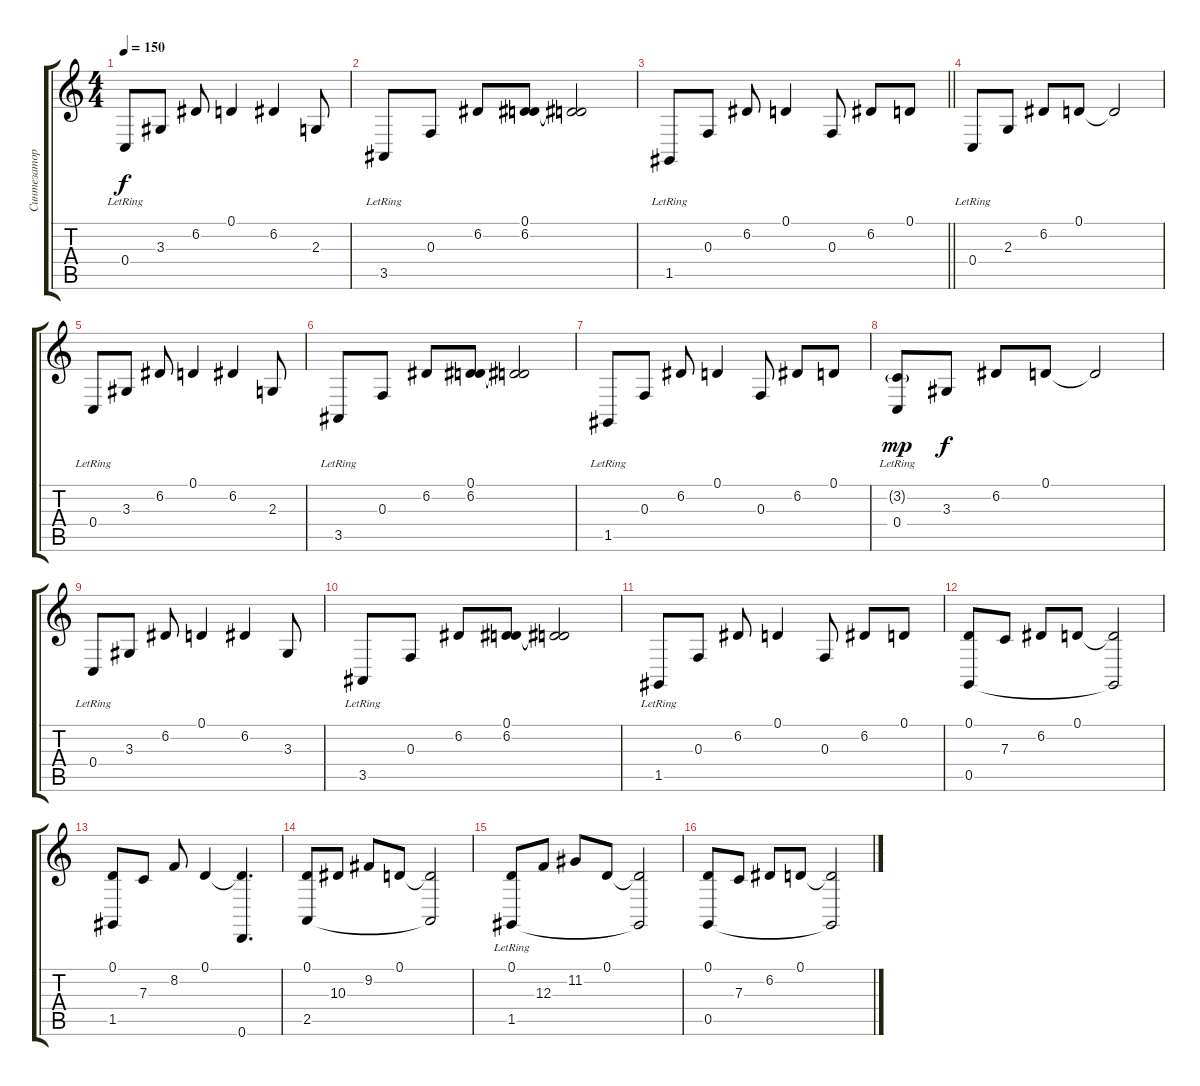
\track ("Синтезатор" "Синтезатор") {instrument brightacousticpiano}
\staff {score tabs}
\tuning (D4 A3 F3 C3 G2 D2) {hide}
\ts (4 4)
\tempo 150
\clef g2
\ks c
0.4{lr}.8{dy f} 3.3.8 6.2.8 0.1.4 6.2.4 2.3.8 |
3.5{lr}.8 0.3.8 6.2.8 (0.1 6.2).8 (0.1{t} 6.2{t}).2 |
\barLineRight lightlight
1.5{lr}.8 0.3.8 6.2.8 0.1.4 0.3.8 6.2.8 0.1.8 |
0.4{lr}.8 2.3.8 6.2.8 0.1.8 0.1{t}.2 |
0.4{lr}.8 3.3.8 6.2.8 0.1.4 6.2.4 2.3.8 |
3.5{lr}.8 0.3.8 6.2.8 (0.1 6.2).8 (0.1{t} 6.2{t}).2 |
1.5{lr}.8 0.3.8 6.2.8 0.1.4 0.3.8 6.2.8 0.1.8 |
(3.2{g lr} 0.4{lr}).8{dy mp} 3.3.8{dy f} 6.2.8 0.1.8 0.1{t}.2 |
0.4{lr}.8 3.3.8 6.2.8 0.1.4 6.2.4 3.3.8 |
3.5{lr}.8 0.3.8 6.2.8 (0.1 6.2).8 (0.1{t} 6.2{t}).2 |
1.5{lr}.8 0.3.8 6.2.8 0.1.4 0.3.8 6.2.8 0.1.8 |
(0.1 0.5).8 7.3.8 6.2.8 0.1.8 (0.1{t} 0.5{t}).2 |
(0.1 1.5).8 7.3.8 8.2.8 0.1.4 (0.1{t} 0.6).4{d} |
(0.1 2.5).8 10.3.8 9.2.8 0.1.8 (0.1{t} 2.5{t}).2 |
(0.1 1.5{lr}).8 12.3.8 11.2.8 0.1.8 (0.1{t} 1.5{t}).2 |
(0.1 0.5).8 7.3.8 6.2.8 0.1.8 (0.1{t} 0.5{t}).2
